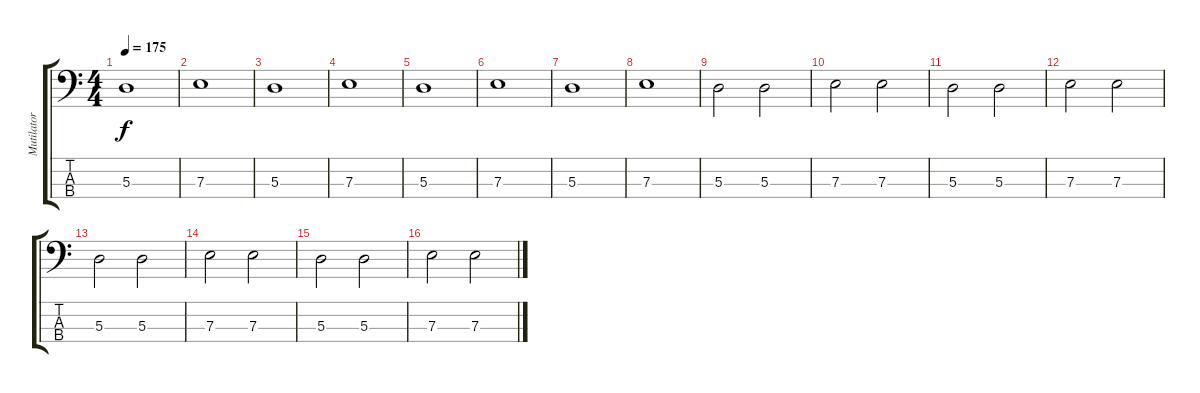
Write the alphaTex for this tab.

\track ("Mutilator" "Mutilator") {instrument electricbassfinger}
\staff {score tabs}
\tuning (G2 D2 A1 E1) {hide}
\ts (4 4)
\tempo 175
\clef f4
\ks c
5.3.1{dy f} |
7.3.1 |
5.3.1 |
7.3.1 |
5.3.1 |
7.3.1 |
5.3.1 |
7.3.1 |
5.3.2 5.3.2 |
7.3.2 7.3.2 |
5.3.2 5.3.2 |
7.3.2 7.3.2 |
5.3.2 5.3.2 |
7.3.2 7.3.2 |
5.3.2 5.3.2 |
7.3.2 7.3.2
